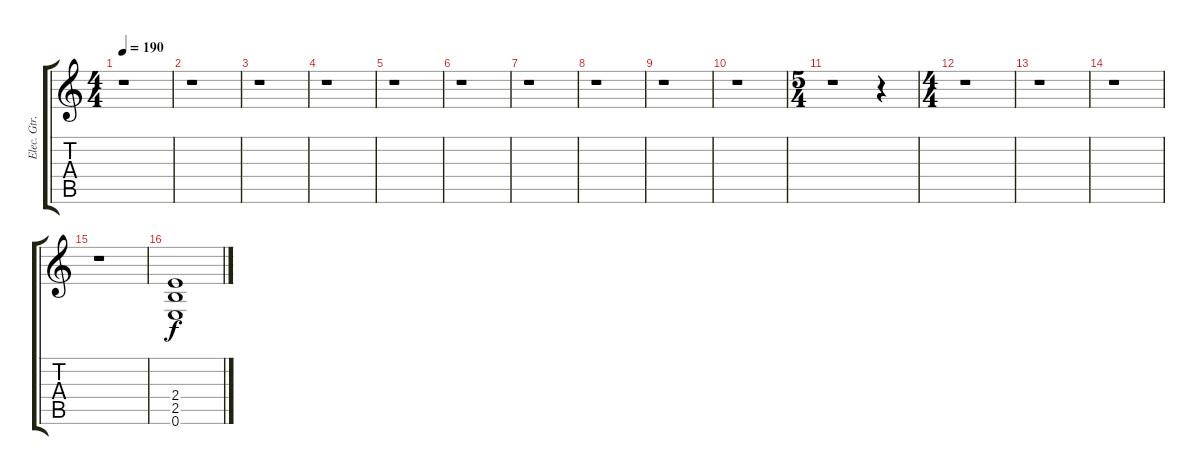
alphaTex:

\track ("Elec. Gtr. II(w solos)" "Elec. Gtr.") {instrument distortionguitar}
\staff {score tabs}
\tuning (E4 B3 G3 D3 A2 E2) {hide}
\ts (4 4)
\tempo 190
\clef g2
\ks c
r.1{dy ff} |
r.1 |
r.1 |
r.1 |
r.1 |
r.1 |
r.1 |
r.1 |
r.1 |
r.1 |
\ts (5 4)
r.1 r.4 |
\ts (4 4)
r.1 |
r.1 |
r.1 |
r.1 |
(2.4 2.5 0.6).1{dy f}
